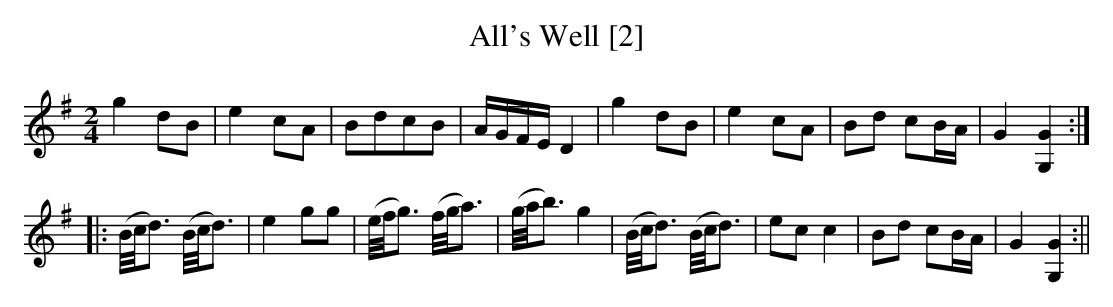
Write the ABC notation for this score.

X:1
T:All's Well [2]
M:2/4
L:1/8
K:G
g2 dB|e2 cA|BdcB|A/G/F/E/ D2|g2 dB|e2 cA|Bd cB/A/|G2 [G,2G2]:|
|:(B/4c/<d) (B/4c/<d)|e2 gg|(e/4f/<g) (f/4g/<a)|(g/4a/<b) g2|(B/4c/<d) (B/4c/<d)|ec c2|Bd cB/A/|G2 [G,2G2]:||
